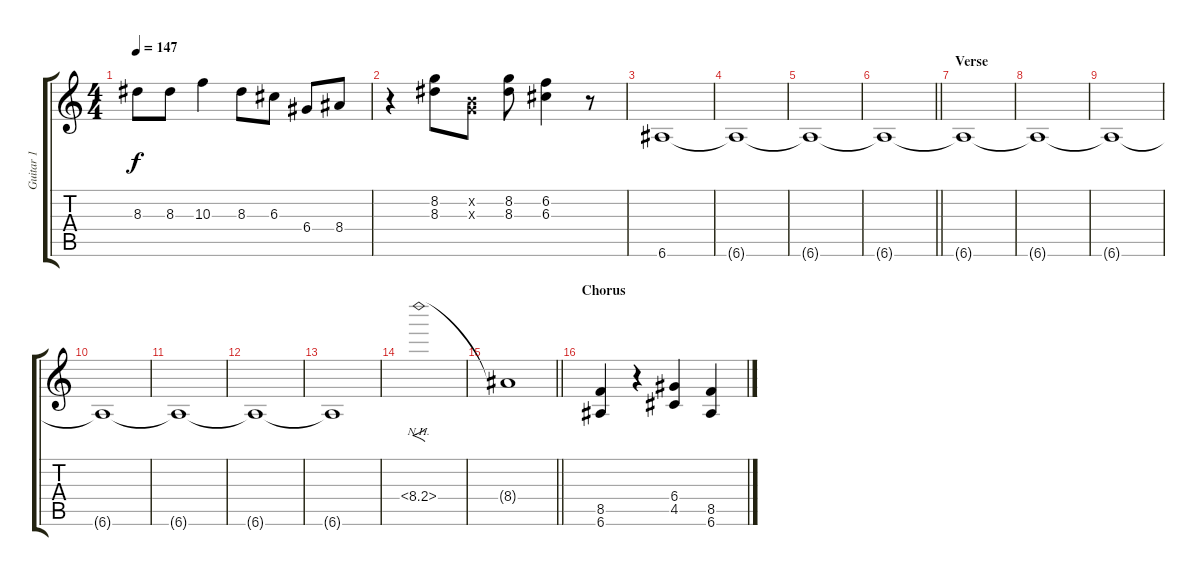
\track ("Guitar 1" "Guitar 1") {instrument overdrivenguitar}
\staff {score tabs}
\tuning (E4 B3 G3 D3 A2 E2) {hide}
\ts (4 4)
\tempo 147
\clef g2
\ks c
8.3.8{dy f} 8.3.8 10.3.4 8.3.8 6.3.8 6.4.8 8.4.8 |
r.4 (8.2 8.3).8 (0.2{x} 0.3{x}).8 (8.2 8.3).8 (6.2 6.3).4 r.8 |
6.6.1 |
6.6{t}.1 |
6.6{t}.1 |
\barLineRight lightlight
6.6{t}.1 |
\section ("" "Verse")
6.6{t}.1 |
6.6{t}.1 |
6.6{t}.1 |
6.6{t}.1 |
6.6{t}.1 |
6.6{t}.1 |
6.6{t}.1 |
8.4{nh}.1{f} |
\barLineRight lightlight
8.4{t}.1 |
\section ("" "Chorus")
(8.5 6.6).4 r.4 (6.4 4.5).4 (8.5 6.6).4
